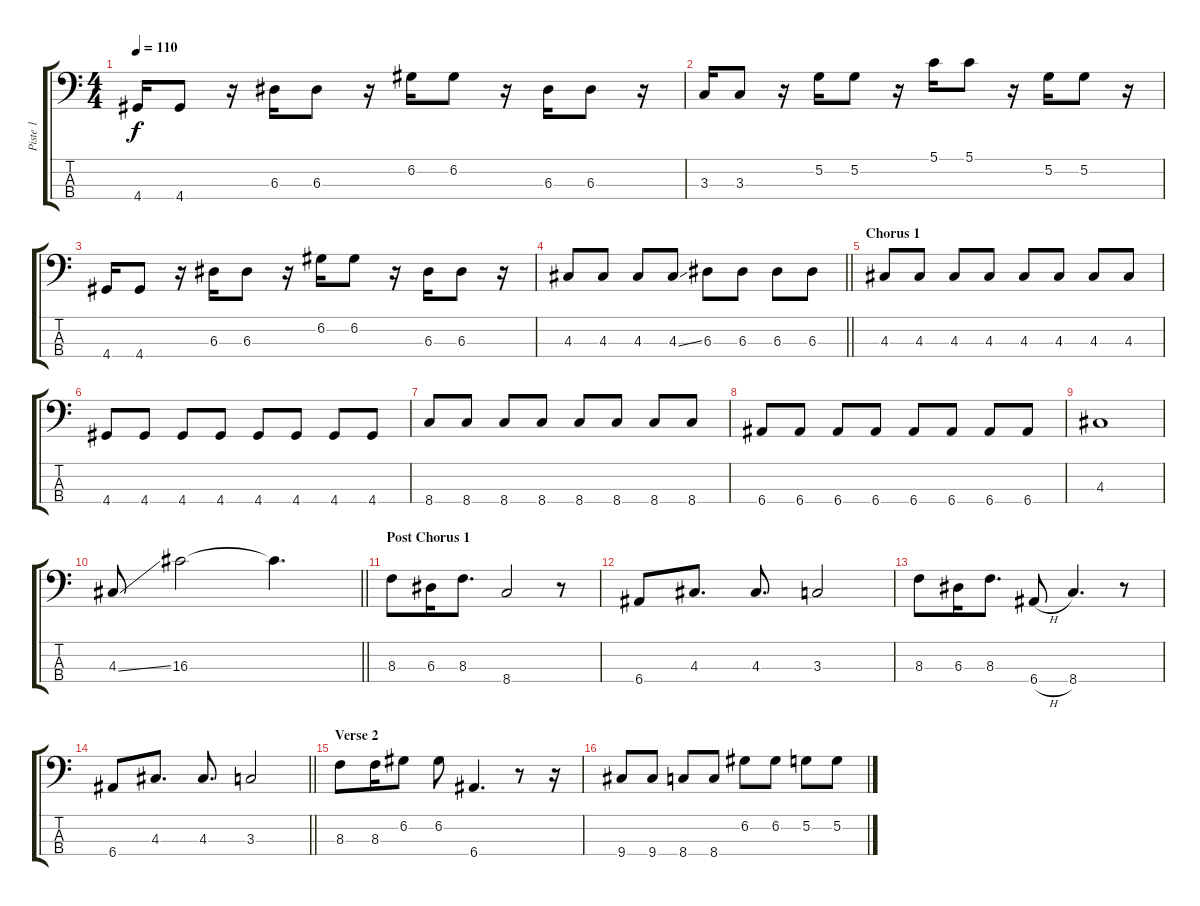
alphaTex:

\track ("Piste 1" "Piste 1") {instrument electricbassfinger}
\staff {score tabs}
\tuning (G2 D2 A1 E1) {hide}
\ts (4 4)
\tempo 110
\clef f4
\ks c
4.4.16{dy f} 4.4.8 r.16 6.3.16 6.3.8 r.16 6.2.16 6.2.8 r.16 6.3.16 6.3.8 r.16 |
3.3.16 3.3.8 r.16 5.2.16 5.2.8 r.16 5.1.16 5.1.8 r.16 5.2.16 5.2.8 r.16 |
4.4.16 4.4.8 r.16 6.3.16 6.3.8 r.16 6.2.16 6.2.8 r.16 6.3.16 6.3.8 r.16 |
\barLineRight lightlight
4.3.8 4.3.8 4.3.8 4.3{ss}.8 6.3.8 6.3.8 6.3.8 6.3.8 |
\section ("" "Chorus 1")
4.3.8 4.3.8 4.3.8 4.3.8 4.3.8 4.3.8 4.3.8 4.3.8 |
4.4.8 4.4.8 4.4.8 4.4.8 4.4.8 4.4.8 4.4.8 4.4.8 |
8.4.8 8.4.8 8.4.8 8.4.8 8.4.8 8.4.8 8.4.8 8.4.8 |
6.4.8 6.4.8 6.4.8 6.4.8 6.4.8 6.4.8 6.4.8 6.4.8 |
4.3.1 |
\barLineRight lightlight
4.3{ss}.8 16.3.2 16.3{t}.4{d} |
\section ("" "Post Chorus 1")
8.3.8 6.3.16 8.3.8{d} 8.4.2 r.8 |
6.4.8 4.3.8{d} 4.3.8{d} 3.3.2 |
8.3.8 6.3.16 8.3.8{d} 6.4{h}.8 8.4.4{d} r.8 |
\barLineRight lightlight
6.4.8 4.3.8{d} 4.3.8{d} 3.3.2 |
\section ("" "Verse 2")
8.3.8 8.3.16 6.2.8 6.2.8 6.4.4{d} r.8 r.16 |
9.4.8 9.4.8 8.4.8 8.4.8 6.2.8 6.2.8 5.2.8 5.2.8
